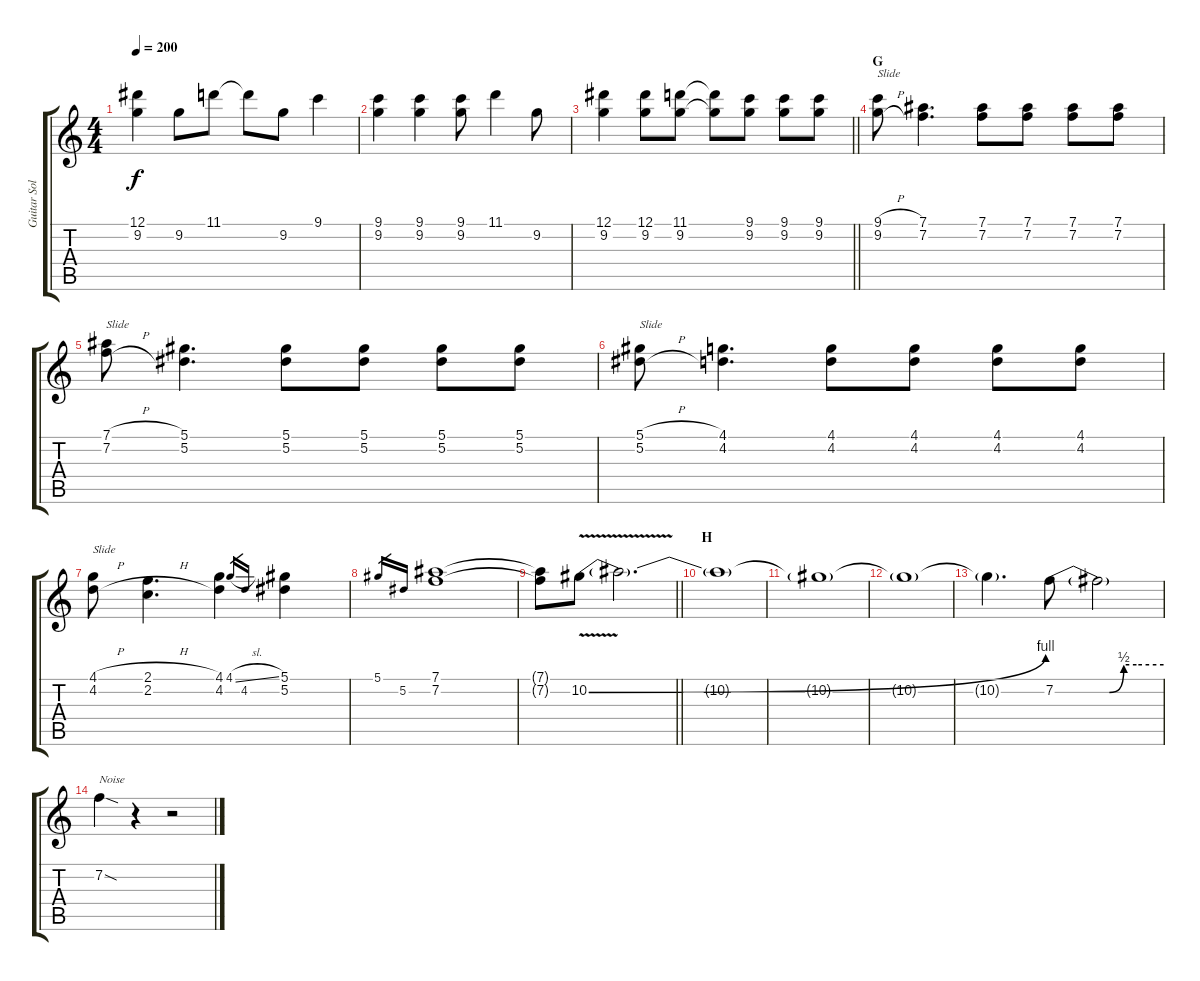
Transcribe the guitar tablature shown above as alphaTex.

\track ("Guitar Solo" "Guitar Sol") {instrument overdrivenguitar}
\staff {score tabs}
\tuning (Eb4 Bb3 Gb3 Db3 Ab2 Eb2) {hide}
\ts (4 4)
\tempo 200
\clef g2
\ks c
(12.1 9.2).4{dy f} 9.2.8 11.1.8 11.1{t}.8 9.2.8 9.1.4 |
(9.1 9.2).4 (9.1 9.2).4 (9.1 9.2).8 11.1.4 9.2.8 |
\barLineRight lightlight
(12.1 9.2).4 (12.1 9.2).8 (11.1 9.2).8 (11.1{t} 9.2{t}).8 (9.1 9.2).8 (9.1 9.2).8 (9.1 9.2).8 |
\section ("" "G")
(9.1{h} 9.2{h}).8{txt "Slide"} (7.1 7.2).4{d} (7.1 7.2).8 (7.1 7.2).8 (7.1 7.2).8 (7.1 7.2).8 |
(7.1{h} 7.2{h}).8{txt "Slide"} (5.1 5.2).4{d} (5.1 5.2).8 (5.1 5.2).8 (5.1 5.2).8 (5.1 5.2).8 |
(5.1{h} 5.2{h}).8{txt "Slide"} (4.1 4.2).4{d} (4.1 4.2).8 (4.1 4.2).8 (4.1 4.2).8 (4.1 4.2).8 |
(4.1{h} 4.2{h}).8{txt "Slide"} (2.1{h} 2.2{h}).4{d} (4.1 4.2).4 4.1{sl}.16{gr} 4.2.16{gr} (5.1 5.2).4 |
5.1.16{gr} 5.2.16{gr} (7.1 7.2).1 |
\barLineRight lightlight
(7.1{t} 7.2{t}).8 10.2{be (bend 0 0 60 4) v}.8 10.2{t}.2{d} |
\section ("" "H")
10.2{t}.1 |
10.2{t}.1 |
10.2{t}.1 |
10.2{t}.4{d} 7.2{be (custom 0 0 30 0 38 2 45 2 60 2)}.8 7.2{t}.2 |
7.2{sod}.4{txt "Noise"} r.4 r.2
